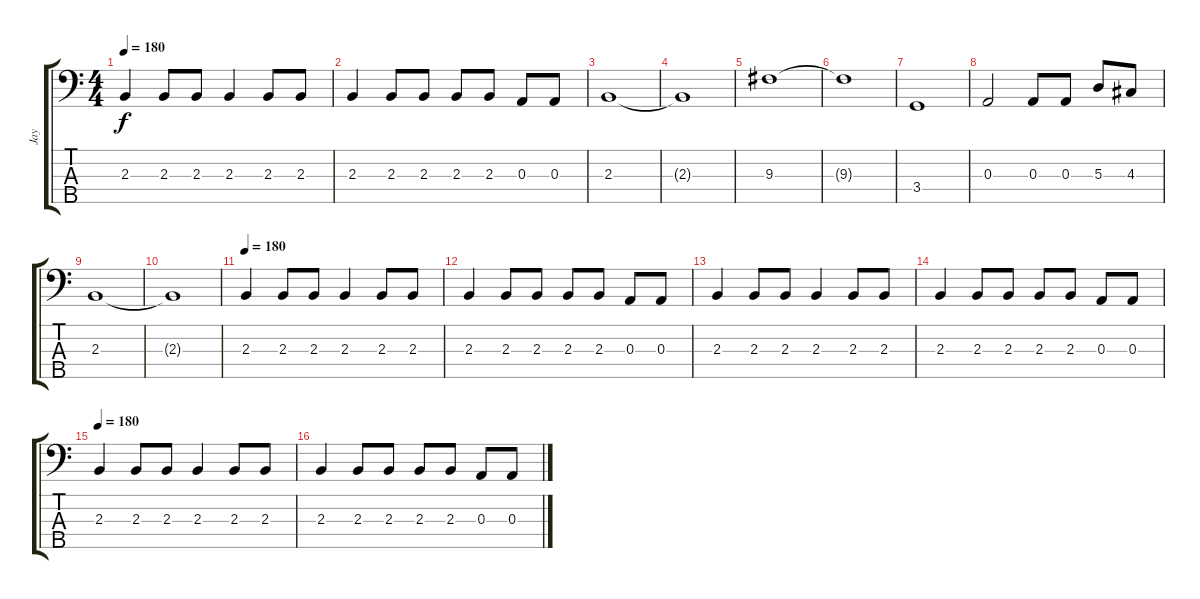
\track ("Jay" "Jay") {instrument electricbasspick}
\staff {score tabs}
\tuning (G2 D2 A1 E1 B0) {hide}
\ts (4 4)
\tempo 180
\clef f4
\ks c
2.3.4{dy f} 2.3.8 2.3.8 2.3.4 2.3.8 2.3.8 |
2.3.4 2.3.8 2.3.8 2.3.8 2.3.8 0.3.8 0.3.8 |
2.3.1 |
2.3{t}.1 |
9.3.1 |
9.3{t}.1 |
3.4.1 |
0.3.2 0.3.8 0.3.8 5.3.8 4.3.8 |
2.3.1 |
2.3{t}.1 |
\tempo 180
2.3.4 2.3.8 2.3.8 2.3.4 2.3.8 2.3.8 |
2.3.4 2.3.8 2.3.8 2.3.8 2.3.8 0.3.8 0.3.8 |
2.3.4 2.3.8 2.3.8 2.3.4 2.3.8 2.3.8 |
2.3.4 2.3.8 2.3.8 2.3.8 2.3.8 0.3.8 0.3.8 |
\tempo 180
2.3.4 2.3.8 2.3.8 2.3.4 2.3.8 2.3.8 |
2.3.4 2.3.8 2.3.8 2.3.8 2.3.8 0.3.8 0.3.8
